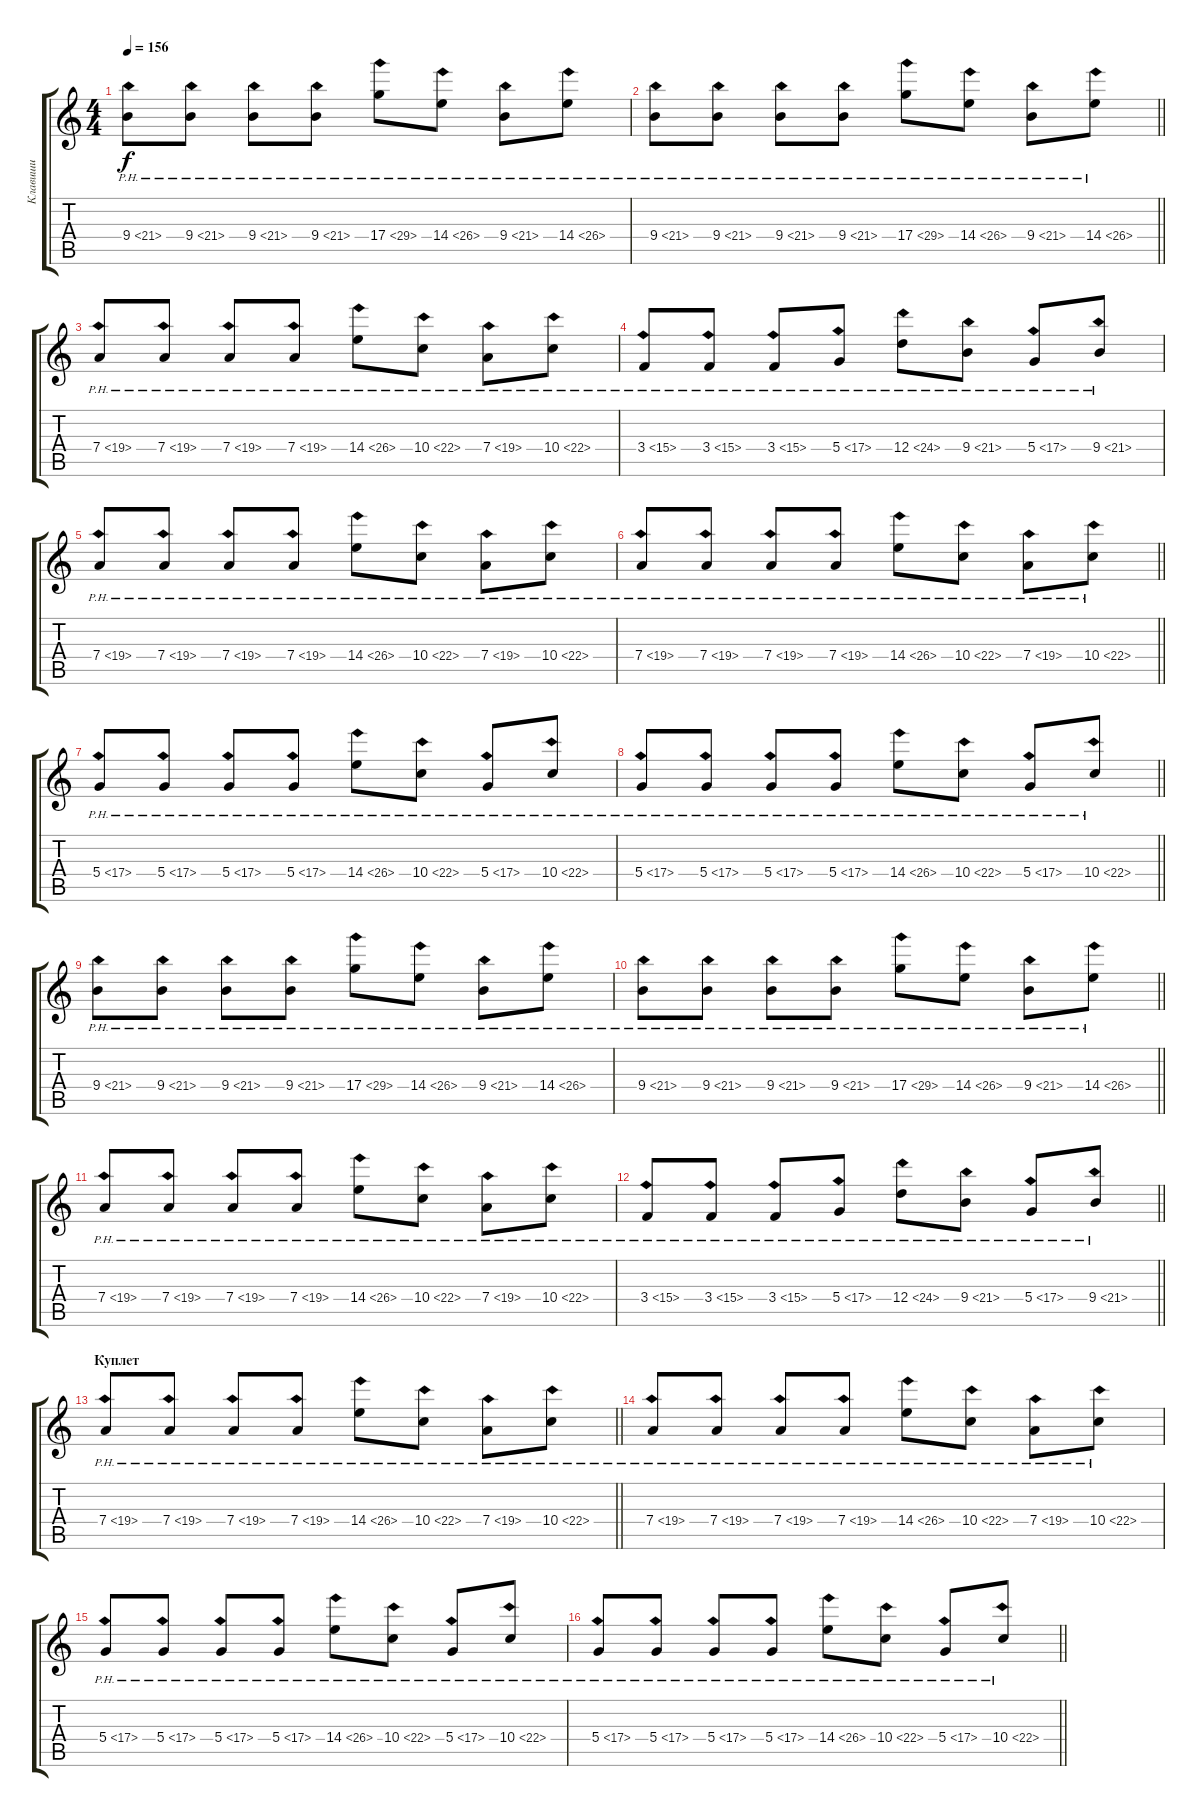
\track ("Клавиши" "Клавиши") {instrument electricguitarjazz}
\staff {score tabs}
\tuning (E4 B3 G3 D3 A2 E2) {hide}
\ts (4 4)
\tempo 156
\clef g2
\ks c
9.4{ph 12}.8{dy f} 9.4{ph 12}.8 9.4{ph 12}.8 9.4{ph 12}.8 17.4{ph 12}.8 14.4{ph 12}.8 9.4{ph 12}.8 14.4{ph 12}.8 |
\barLineRight lightlight
9.4{ph 12}.8 9.4{ph 12}.8 9.4{ph 12}.8 9.4{ph 12}.8 17.4{ph 12}.8 14.4{ph 12}.8 9.4{ph 12}.8 14.4{ph 12}.8 |
7.4{ph 12}.8 7.4{ph 12}.8 7.4{ph 12}.8 7.4{ph 12}.8 14.4{ph 12}.8 10.4{ph 12}.8 7.4{ph 12}.8 10.4{ph 12}.8 |
3.4{ph 12}.8 3.4{ph 12}.8 3.4{ph 12}.8 5.4{ph 12}.8 12.4{ph 12}.8 9.4{ph 12}.8 5.4{ph 12}.8 9.4{ph 12}.8 |
7.4{ph 12}.8 7.4{ph 12}.8 7.4{ph 12}.8 7.4{ph 12}.8 14.4{ph 12}.8 10.4{ph 12}.8 7.4{ph 12}.8 10.4{ph 12}.8 |
\barLineRight lightlight
7.4{ph 12}.8 7.4{ph 12}.8 7.4{ph 12}.8 7.4{ph 12}.8 14.4{ph 12}.8 10.4{ph 12}.8 7.4{ph 12}.8 10.4{ph 12}.8 |
5.4{ph 12}.8 5.4{ph 12}.8 5.4{ph 12}.8 5.4{ph 12}.8 14.4{ph 12}.8 10.4{ph 12}.8 5.4{ph 12}.8 10.4{ph 12}.8 |
\barLineRight lightlight
5.4{ph 12}.8 5.4{ph 12}.8 5.4{ph 12}.8 5.4{ph 12}.8 14.4{ph 12}.8 10.4{ph 12}.8 5.4{ph 12}.8 10.4{ph 12}.8 |
9.4{ph 12}.8 9.4{ph 12}.8 9.4{ph 12}.8 9.4{ph 12}.8 17.4{ph 12}.8 14.4{ph 12}.8 9.4{ph 12}.8 14.4{ph 12}.8 |
\barLineRight lightlight
9.4{ph 12}.8 9.4{ph 12}.8 9.4{ph 12}.8 9.4{ph 12}.8 17.4{ph 12}.8 14.4{ph 12}.8 9.4{ph 12}.8 14.4{ph 12}.8 |
7.4{ph 12}.8 7.4{ph 12}.8 7.4{ph 12}.8 7.4{ph 12}.8 14.4{ph 12}.8 10.4{ph 12}.8 7.4{ph 12}.8 10.4{ph 12}.8 |
\barLineRight lightlight
3.4{ph 12}.8 3.4{ph 12}.8 3.4{ph 12}.8 5.4{ph 12}.8 12.4{ph 12}.8 9.4{ph 12}.8 5.4{ph 12}.8 9.4{ph 12}.8 |
\section ("" "Куплет")
\barLineRight lightlight
7.4{ph 12}.8{instrument electricguitarjazz} 7.4{ph 12}.8 7.4{ph 12}.8 7.4{ph 12}.8 14.4{ph 12}.8 10.4{ph 12}.8 7.4{ph 12}.8 10.4{ph 12}.8 |
7.4{ph 12}.8 7.4{ph 12}.8 7.4{ph 12}.8 7.4{ph 12}.8 14.4{ph 12}.8 10.4{ph 12}.8 7.4{ph 12}.8 10.4{ph 12}.8 |
5.4{ph 12}.8 5.4{ph 12}.8 5.4{ph 12}.8 5.4{ph 12}.8 14.4{ph 12}.8 10.4{ph 12}.8 5.4{ph 12}.8 10.4{ph 12}.8 |
\barLineRight lightlight
5.4{ph 12}.8 5.4{ph 12}.8 5.4{ph 12}.8 5.4{ph 12}.8 14.4{ph 12}.8 10.4{ph 12}.8 5.4{ph 12}.8 10.4{ph 12}.8
